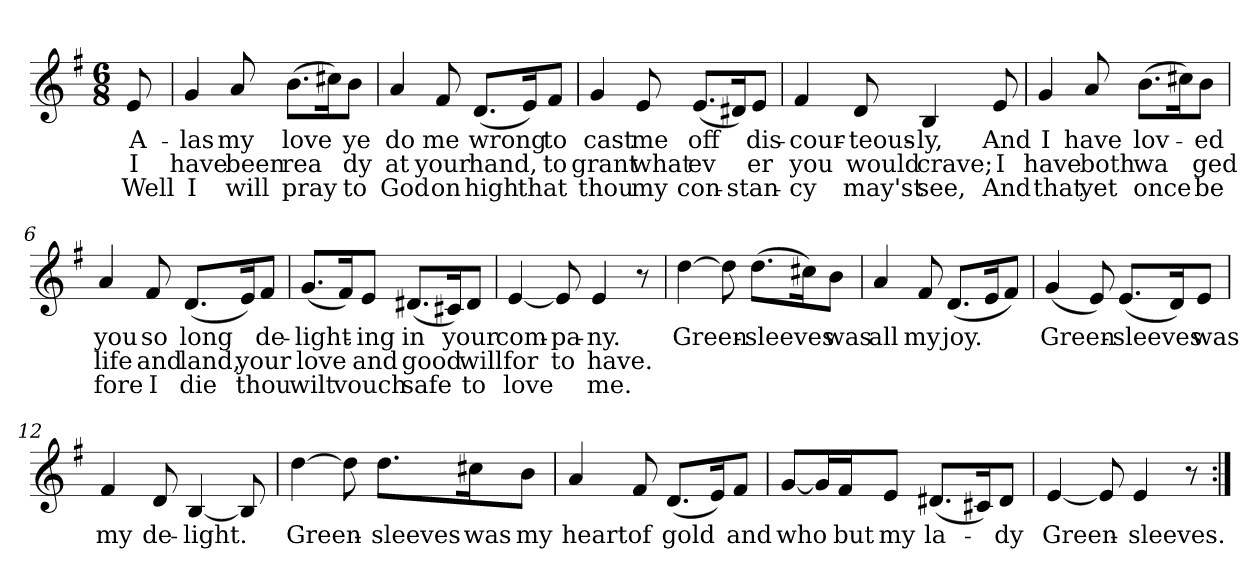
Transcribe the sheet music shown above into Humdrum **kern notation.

**kern	**text	**text	**text
*part1	*part1	*part1	*part1
*staff1	*staff1	*staff1	*staff1
*clefG2	*	*	*
*k[f#]	*	*	*
*G:	*	*	*
*M6/8	*	*	*
=	=	=	=
!	!LO:LY:b	!LO:LY:b	!LO:LY:b
8e/	A-	I	Well
=1	=1	=1	=1
*	*	*	*
!	!LO:LY:b	!LO:LY:b	!LO:LY:b
4g/	-las	have	I
!	!LO:LY:b	!LO:LY:b	!LO:LY:b
8a/	my	been	will
!	!LO:LY:b	!LO:LY:b	!LO:LY:b
(>8.b\L	love	rea	pray
16cc#X\k)	.	.	.
!	!LO:LY:b	!LO:LY:b	!LO:LY:b
8b\J	ye	dy	to
=2	=2	=2	=2
!	!LO:LY:b	!LO:LY:b	!LO:LY:b
4a/	do	at	God
!	!LO:LY:b	!LO:LY:b	!LO:LY:b
8f#/	me	your	on
!	!LO:LY:b	!LO:LY:b	!LO:LY:b
(<8.d/L	wrong	hand,	high
!	!	!	!LO:LY:b
16e/k)	.	.	that
!	!LO:LY:b	!LO:LY:b	!
8f#/J	to	to	.
!!LO:LB:g=z
=3	=3	=3	=3
!	!LO:LY:b	!LO:LY:b	!LO:LY:b
4g/	cast	grant	thou
!	!LO:LY:b	!LO:LY:b	!LO:LY:b
8e/	me	what	my
!	!LO:LY:b	!LO:LY:b	!LO:LY:b
(<8.e/L	off	ev	con-
!	!	!	!LO:LY:b
16d#X/k)	.	.	-stan-
!	!LO:LY:b	!LO:LY:b	!
8e/J	dis-	er	.
=4	=4	=4	=4
!	!LO:LY:b	!LO:LY:b	!LO:LY:b
4f#/	-cour-	you	-cy
!	!LO:LY:b	!LO:LY:b	!LO:LY:b
8d/	-teous-	would	may'st
!	!LO:LY:b	!LO:LY:b	!LO:LY:b
4B/	-ly,	crave;	see,
!	!LO:LY:b	!LO:LY:b	!LO:LY:b
8e/	And	I	And
!!LO:LB:g=z
=5	=5	=5	=5
!	!LO:LY:b	!LO:LY:b	!LO:LY:b
4g/	I	have	that
!	!LO:LY:b	!LO:LY:b	!LO:LY:b
8a/	have	both	yet
!	!LO:LY:b	!LO:LY:b	!LO:LY:b
(>8.b\L	lov-	wa	once
16cc#X\k)	.	.	.
!	!LO:LY:b	!LO:LY:b	!LO:LY:b
8b\J	-ed	ged	be
=6	=6	=6	=6
!	!LO:LY:b	!LO:LY:b	!LO:LY:b
4a/	you	life	fore
!	!LO:LY:b	!LO:LY:b	!LO:LY:b
8f#/	so	and	I
!	!LO:LY:b	!LO:LY:b	!LO:LY:b
(<8.d/L	long	land,	die
!	!	!LO:LY:b	!LO:LY:b
16e/k)	.	your	thou
!	!LO:LY:b	!	!
8f#/J	de-	.	.
!!LO:LB:g=z
=7	=7	=7	=7
!	!LO:LY:b	!LO:LY:b	!LO:LY:b
(<8.g/L	-light-	love	wilt
!	!	!	!LO:LY:b
16f#/k)	.	.	vouch
!	!LO:LY:b	!LO:LY:b	!
8e/J	-ing	and	.
!	!LO:LY:b	!LO:LY:b	!LO:LY:b
(<8.d#X/L	in	good	safe
!	!LO:LY:b	!	!
16c#X/k)	your	.	.
!	!	!LO:LY:b	!LO:LY:b
8d#/J	.	will	to
=8	=8	=8	=8
!	!LO:LY:b	!LO:LY:b	!LO:LY:b
[<4e/	com-	for	love
!	!LO:LY:b	!LO:LY:b	!
8e/]	-pa-	to	.
!	!LO:LY:b	!LO:LY:b	!LO:LY:b
4e/	-ny.	have.	me.
8ra	.	.	.
!!LO:LB:g=z
=9	=9	=9	=9
!	!LO:LY:b	!	!
[4dd\	Green-	.	.
8dd\]	.	.	.
!	!LO:LY:b	!	!
(>8.dd\L	-sleeves	.	.
16cc#X\k)	.	.	.
!	!LO:LY:b	!	!
8b\J	was	.	.
=10	=10	=10	=10
!	!LO:LY:b	!	!
4a/	all	.	.
!	!LO:LY:b	!	!
8f#/	my	.	.
!	!LO:LY:b	!	!
(<8.d/L	joy.	.	.
16e/k	.	.	.
8f#/J)	.	.	.
=11	=11	=11	=11
!	!LO:LY:b	!	!
(<4g/	Green-	.	.
8e/)	.	.	.
!	!LO:LY:b	!	!
(<8.e/L	-sleeves	.	.
16d/k)	.	.	.
!	!LO:LY:b	!	!
8e/J	was	.	.
=12	=12	=12	=12
!	!LO:LY:b	!	!
4f#/	my	.	.
!	!LO:LY:b	!	!
8d/	de-	.	.
!	!LO:LY:b	!	!
[4B/	-light.	.	.
8B/]	.	.	.
!!LO:LB:g=z
=13	=13	=13	=13
!	!LO:LY:b	!	!
[4dd\	Green-	.	.
8dd\]	.	.	.
!	!LO:LY:b	!	!
8.dd\L	-sleeves	.	.
!	!LO:LY:b	!	!
16cc#X\k	was	.	.
!	!LO:LY:b	!	!
8b\J	my	.	.
=14	=14	=14	=14
!	!LO:LY:b	!	!
4a/	heart	.	.
!	!LO:LY:b	!	!
8f#/	of	.	.
!	!LO:LY:b	!	!
(<8.d/L	gold	.	.
16e/k)	.	.	.
!	!LO:LY:b	!	!
8f#/J	and	.	.
=15	=15	=15	=15
!	!LO:LY:b	!	!
[8g/L	who	.	.
16g/L]	.	.	.
!	!LO:LY:b	!	!
16f#/J	but	.	.
!	!LO:LY:b	!	!
8e/J	my	.	.
!	!LO:LY:b	!	!
(<8.d#X/L	la-	.	.
16c#X/k)	.	.	.
!	!LO:LY:b	!	!
8d#/J	-dy	.	.
=16	=16	=16	=16
!	!LO:LY:b	!	!
[4e/	Green-	.	.
8e/]	.	.	.
!	!LO:LY:b	!	!
4e/	-sleeves.	.	.
8r	.	.	.
=:|!	=:|!	=:|!	=:|!
*-	*-	*-	*-
